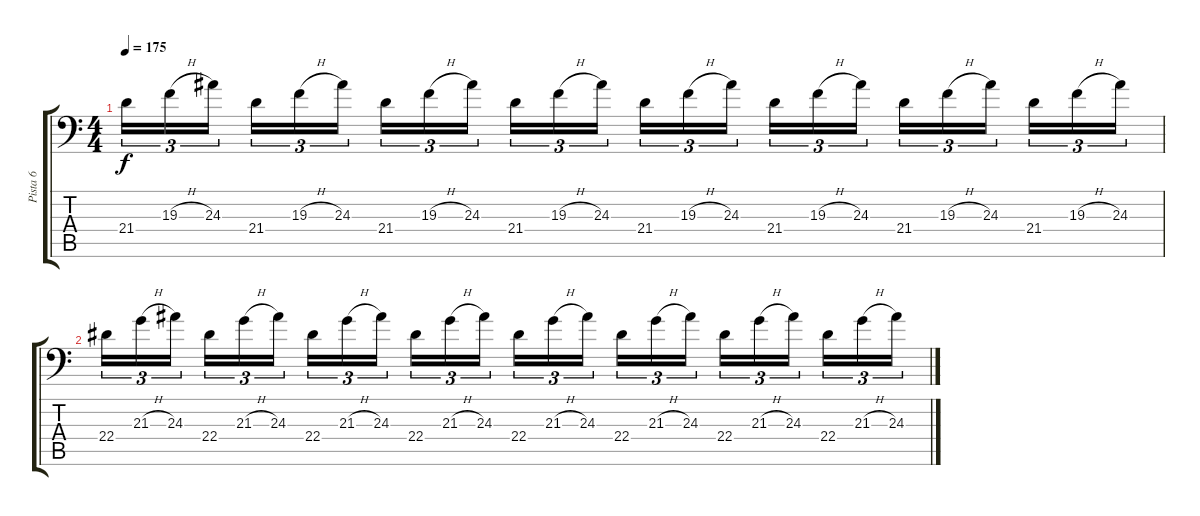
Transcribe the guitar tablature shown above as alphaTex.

\track ("Pista 6" "Pista 6") {instrument lead2sawtooth}
\staff {score tabs}
\tuning (G3 Eb3 Bb2 F2 C2 G1) {hide}
\ts (4 4)
\tempo 175
\clef f4
\ks c
21.4.16{tu (3 2) dy f} 19.3{h}.16{tu (3 2)} 24.3.16{tu (3 2) beam splitsecondary} 21.4.16{tu (3 2)} 19.3{h}.16{tu (3 2)} 24.3.16{tu (3 2)} 21.4.16{tu (3 2)} 19.3{h}.16{tu (3 2)} 24.3.16{tu (3 2) beam splitsecondary} 21.4.16{tu (3 2)} 19.3{h}.16{tu (3 2)} 24.3.16{tu (3 2)} 21.4.16{tu (3 2)} 19.3{h}.16{tu (3 2)} 24.3.16{tu (3 2) beam splitsecondary} 21.4.16{tu (3 2)} 19.3{h}.16{tu (3 2)} 24.3.16{tu (3 2)} 21.4.16{tu (3 2)} 19.3{h}.16{tu (3 2)} 24.3.16{tu (3 2) beam splitsecondary} 21.4.16{tu (3 2)} 19.3{h}.16{tu (3 2)} 24.3.16{tu (3 2)} |
22.4.16{tu (3 2)} 21.3{h}.16{tu (3 2)} 24.3.16{tu (3 2) beam splitsecondary} 22.4.16{tu (3 2)} 21.3{h}.16{tu (3 2)} 24.3.16{tu (3 2)} 22.4.16{tu (3 2)} 21.3{h}.16{tu (3 2)} 24.3.16{tu (3 2) beam splitsecondary} 22.4.16{tu (3 2)} 21.3{h}.16{tu (3 2)} 24.3.16{tu (3 2)} 22.4.16{tu (3 2)} 21.3{h}.16{tu (3 2)} 24.3.16{tu (3 2) beam splitsecondary} 22.4.16{tu (3 2)} 21.3{h}.16{tu (3 2)} 24.3.16{tu (3 2)} 22.4.16{tu (3 2)} 21.3{h}.16{tu (3 2)} 24.3.16{tu (3 2) beam splitsecondary} 22.4.16{tu (3 2)} 21.3{h}.16{tu (3 2)} 24.3.16{tu (3 2)}
